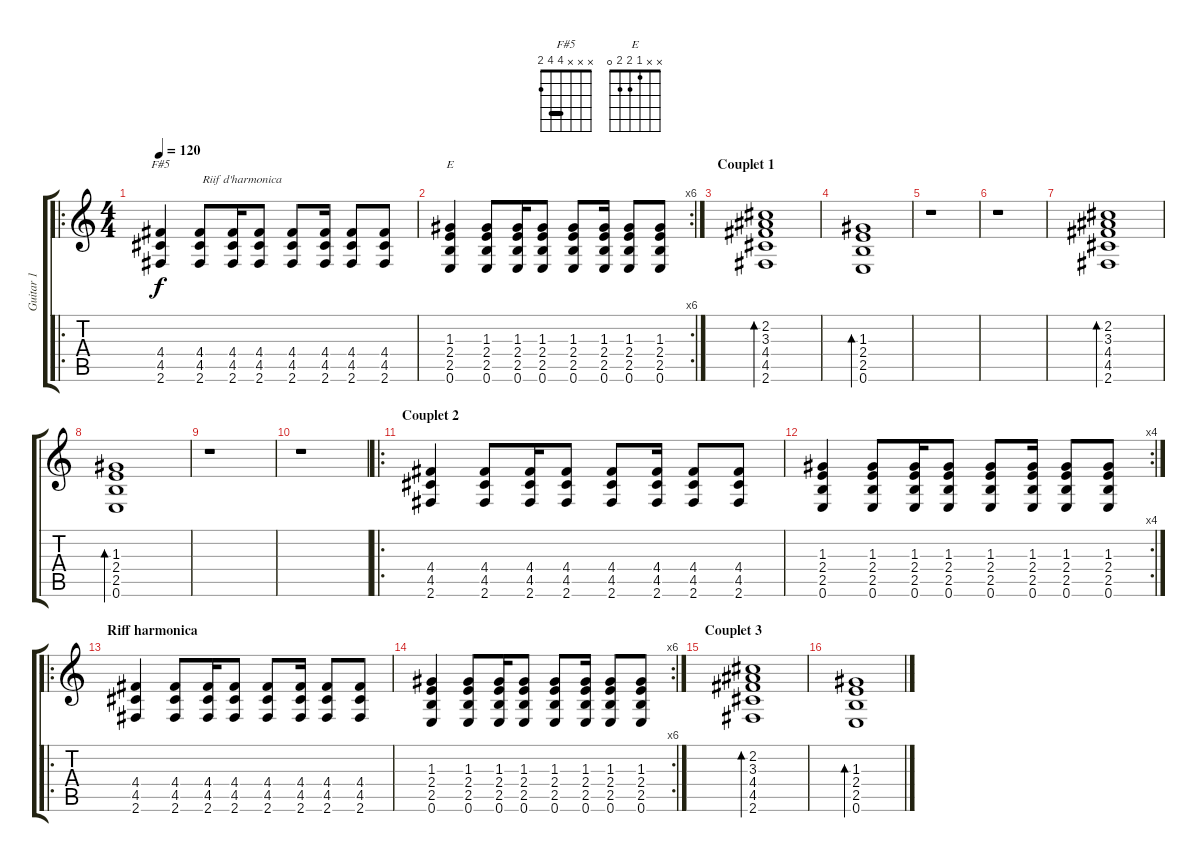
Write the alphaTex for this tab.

\track ("Guitar 1" "Guitar 1") {instrument electricguitarclean}
\staff {score tabs}
\tuning (E4 B3 G3 D3 A2 E2) {hide}
\chord ("F#5" x x x 4 4 2) {barre 4}
\chord ("E" x x 1 2 2 0)
\ro
\ts (4 4)
\tempo 120
\clef g2
\ks c
(4.4 4.5 2.6).4{ch "F#5" txt "              Riif d'harmonica" dy f instrument electricguitarclean} (4.4 4.5 2.6).8 (4.4 4.5 2.6).16 (4.4 4.5 2.6).8 (4.4 4.5 2.6).8 (4.4 4.5 2.6).16 (4.4 4.5 2.6).8 (4.4 4.5 2.6).8 |
\rc 6
(1.3 2.4 2.5 0.6).4{ch "E"} (1.3 2.4 2.5 0.6).8 (1.3 2.4 2.5 0.6).16 (1.3 2.4 2.5 0.6).8 (1.3 2.4 2.5 0.6).8 (1.3 2.4 2.5 0.6).16 (1.3 2.4 2.5 0.6).8 (1.3 2.4 2.5 0.6).8 |
\section ("" "Couplet 1")
(2.2 3.3 4.4 4.5 2.6).1{bd 240} |
(1.3 2.4 2.5 0.6).1{bd 240} |
r.1 |
r.1 |
(2.2 3.3 4.4 4.5 2.6).1{bd 240} |
(1.3 2.4 2.5 0.6).1{bd 240} |
r.1 |
r.1 |
\ro
\section ("" "Couplet 2")
(4.4 4.5 2.6).4 (4.4 4.5 2.6).8 (4.4 4.5 2.6).16 (4.4 4.5 2.6).8 (4.4 4.5 2.6).8 (4.4 4.5 2.6).16 (4.4 4.5 2.6).8 (4.4 4.5 2.6).8 |
\rc 4
(1.3 2.4 2.5 0.6).4 (1.3 2.4 2.5 0.6).8 (1.3 2.4 2.5 0.6).16 (1.3 2.4 2.5 0.6).8 (1.3 2.4 2.5 0.6).8 (1.3 2.4 2.5 0.6).16 (1.3 2.4 2.5 0.6).8 (1.3 2.4 2.5 0.6).8 |
\ro
\section ("" "Riff harmonica")
(4.4 4.5 2.6).4 (4.4 4.5 2.6).8 (4.4 4.5 2.6).16 (4.4 4.5 2.6).8 (4.4 4.5 2.6).8 (4.4 4.5 2.6).16 (4.4 4.5 2.6).8 (4.4 4.5 2.6).8 |
\rc 6
(1.3 2.4 2.5 0.6).4 (1.3 2.4 2.5 0.6).8 (1.3 2.4 2.5 0.6).16 (1.3 2.4 2.5 0.6).8 (1.3 2.4 2.5 0.6).8 (1.3 2.4 2.5 0.6).16 (1.3 2.4 2.5 0.6).8 (1.3 2.4 2.5 0.6).8 |
\section ("" "Couplet 3")
(2.2 3.3 4.4 4.5 2.6).1{bd 240} |
(1.3 2.4 2.5 0.6).1{bd 240}
